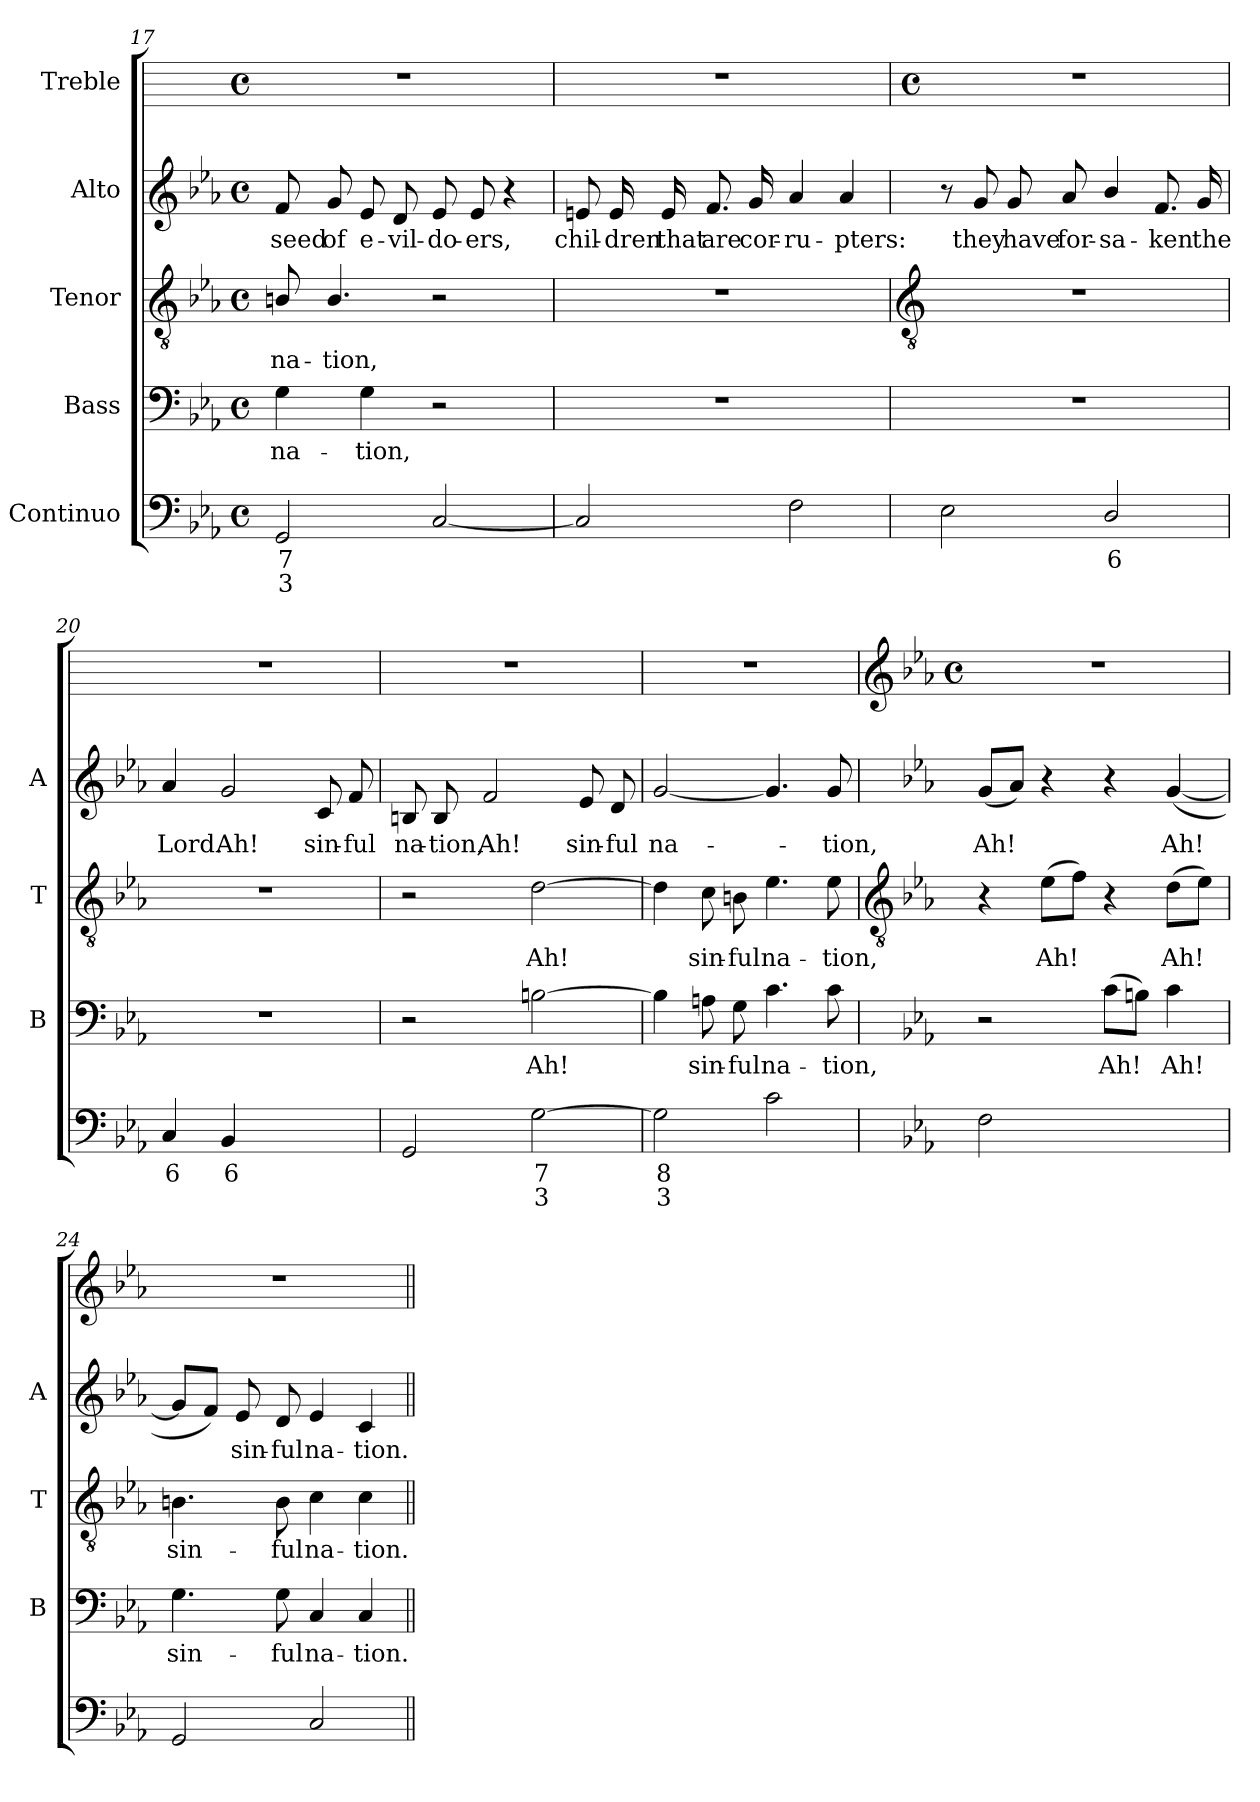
**kern	**text	**text	**kern	**text	**kern	**text	**kern	**text	**kern
*part5	*part5	*part5	*part4	*part4	*part3	*part3	*part2	*part2	*part1
*staff5	*staff5	*staff5	*staff4	*staff4	*staff3	*staff3	*staff2	*staff2	*staff1
*I"Continuo	*	*	*I"Bass	*	*I"Tenor	*	*I"Alto	*	*I"Treble
*	*	*	*I'B	*	*I'T	*	*I'A	*	*
*clefF4	*	*	*clefF4	*	*clefGv2	*	*clefG2	*	*
*k[b-e-a-]	*	*	*k[b-e-a-]	*	*k[b-e-a-]	*	*k[b-e-a-]	*	*
*E-:	*	*	*E-:	*	*E-:	*	*E-:	*	*
*M4/4	*	*	*M4/4	*	*M4/4	*	*M4/4	*	*M4/4
*met(c)	*	*	*met(c)	*	*met(c)	*	*met(c)	*	*met(c)
=17	=17	=17	=17	=17	=17	=17	=17	=17	=17
!	!LO:LY:b	!LO:LY:b	!	!LO:LY:b	!	!LO:LY:b	!	!LO:LY:b	!
2GG	7	3	4G	na-	8Bn/	na-	8f	seed	1r
!	!	!	!	!	!	!LO:LY:b	!	!LO:LY:b	!
.	.	.	.	.	4.B/	-tion,	8g	of	.
!	!	!	!	!LO:LY:b	!	!	!	!LO:LY:b	!
.	.	.	4G	-tion,	.	.	8e-	e-	.
!	!	!	!	!	!	!	!	!LO:LY:b	!
.	.	.	.	.	.	.	8d	-vil-	.
!	!	!	!	!	!	!	!	!LO:LY:b	!
[2C	.	.	2r	.	2r	.	8e-	-do-	.
!	!	!	!	!	!	!	!	!LO:LY:b	!
.	.	.	.	.	.	.	8e-	-ers,	.
.	.	.	.	.	.	.	4r	.	.
=18	=18	=18	=18	=18	=18	=18	=18	=18	=18
!	!	!	!	!	!	!	!	!LO:LY:b	!
2C]	.	.	1r	.	1r	.	8en	chil-	1r
!	!	!	!	!	!	!	!	!LO:LY:b	!
.	.	.	.	.	.	.	16e	-dren	.
!	!	!	!	!	!	!	!	!LO:LY:b	!
.	.	.	.	.	.	.	16e	that	.
!	!	!	!	!	!	!	!	!LO:LY:b	!
.	.	.	.	.	.	.	8.f	are	.
!	!	!	!	!	!	!	!	!LO:LY:b	!
.	.	.	.	.	.	.	16g	cor-	.
!	!	!	!	!	!	!	!	!LO:LY:b	!
2F	.	.	.	.	.	.	4a-	-ru-	.
!	!	!	!	!	!	!	!	!LO:LY:b	!
.	.	.	.	.	.	.	4a-	-pters:	.
!!LO:LB:g=z
=19	=19	=19	=19	=19	=19	=19	=19	=19	=19
*	*	*	*	*	*clefGv2	*	*	*	*
*	*	*	*	*	*	*	*	*	*M4/4
*	*	*	*	*	*	*	*	*	*met(c)
2E-	.	.	1r	.	1r	.	8r	.	1r
!	!	!	!	!	!	!	!	!LO:LY:b	!
.	.	.	.	.	.	.	8g	they	.
!	!	!	!	!	!	!	!	!LO:LY:b	!
.	.	.	.	.	.	.	8g	have	.
!	!	!	!	!	!	!	!	!LO:LY:b	!
.	.	.	.	.	.	.	8a-	for-	.
!	!LO:LY:b	!	!	!	!	!	!	!LO:LY:b	!
2D/	6	.	.	.	.	.	4b-/	-sa-	.
!	!	!	!	!	!	!	!	!LO:LY:b	!
.	.	.	.	.	.	.	8.f	-ken	.
!	!	!	!	!	!	!	!	!LO:LY:b	!
.	.	.	.	.	.	.	16g	the	.
=20	=20	=20	=20	=20	=20	=20	=20	=20	=20
!	!LO:LY:b	!	!	!	!	!	!	!LO:LY:b	!
4C	6	.	1r	.	1r	.	4a-	Lord.	1r
!	!LO:LY:b	!	!	!	!	!	!	!LO:LY:b	!
4BB-	6	.	.	.	.	.	2g	Ah!	.
!	!LO:LY:b	!	!	!	!	!	!	!	!
[4AA-yy	7	.	.	.	.	.	.	.	.
!	!LO:LY:b	!	!	!	!	!	!	!LO:LY:b	!
4AA-yy]	6	.	.	.	.	.	8c	sin-	.
!	!	!	!	!	!	!	!	!LO:LY:b	!
.	.	.	.	.	.	.	8f	-ful	.
=21	=21	=21	=21	=21	=21	=21	=21	=21	=21
!	!	!	!	!	!	!	!	!LO:LY:b	!
2GG	.	.	2r	.	2r	.	8Bn	na-	1r
!	!	!	!	!	!	!	!	!LO:LY:b	!
.	.	.	.	.	.	.	8B	-tion,	.
!	!	!	!	!	!	!	!	!LO:LY:b	!
.	.	.	.	.	.	.	2f	Ah!	.
!	!LO:LY:b	!LO:LY:b	!	!LO:LY:b	!	!LO:LY:b	!	!	!
[2G	7	3	[2Bn	Ah!	[2d	Ah!	.	.	.
!	!	!	!	!	!	!	!	!LO:LY:b	!
.	.	.	.	.	.	.	8e-	sin-	.
!	!	!	!	!	!	!	!	!LO:LY:b	!
.	.	.	.	.	.	.	8d	-ful	.
=22	=22	=22	=22	=22	=22	=22	=22	=22	=22
!	!LO:LY:b	!LO:LY:b	!	!	!	!	!	!LO:LY:b	!
2G]	8	3	4B]	.	4d]	.	[2g	na-	1r
!	!	!	!	!LO:LY:b	!	!LO:LY:b	!	!	!
.	.	.	8An	sin-	8c	sin-	.	.	.
!	!	!	!	!LO:LY:b	!	!LO:LY:b	!	!	!
.	.	.	8G	-ful	8Bn	-ful	.	.	.
!	!	!	!	!LO:LY:b	!	!LO:LY:b	!	!	!
2c	.	.	4.c	na-	4.e-	na-	4.g]	.	.
!	!	!	!	!LO:LY:b	!	!LO:LY:b	!	!LO:LY:b	!
.	.	.	8c	-tion,	8e-	-tion,	8g	tion,	.
!!LO:LB:g=z
=23	=23	=23	=23	=23	=23	=23	=23	=23	=23
*	*	*	*	*	*clefGv2	*	*	*	*clefG2
*	*	*	*	*	*	*	*	*	*k[b-e-a-]
*	*	*	*	*	*	*	*	*	*E-:
*	*	*	*	*	*	*	*	*	*M4/4
*	*	*	*	*	*	*	*	*	*met(c)
!	!	!	!	!	!	!	!	!LO:LY:b	!
2F	.	.	2r	.	4r	.	(<8gL	Ah!	1r
.	.	.	.	.	.	.	8a-J)	.	.
!	!	!	!	!	!	!LO:LY:b	!	!	!
.	.	.	.	.	(>8e-L	Ah!	4r	.	.
.	.	.	.	.	8fJ)	.	.	.	.
!	!	!	!	!LO:LY:b	!	!	!	!	!
[4Gyy	.	.	(>8cL	Ah!	4r	.	4r	.	.
.	.	.	8BnJ)	.	.	.	.	.	.
!	!LO:LY:b	!LO:LY:b	!	!LO:LY:b	!	!LO:LY:b	!	!LO:LY:b	!
4Gyy]	6	4	4c	Ah!	(>8dL	Ah!	(<[4g	Ah!	.
.	.	.	.	.	8e-J)	.	.	.	.
=24	=24	=24	=24	=24	=24	=24	=24	=24	=24
!	!	!	!	!LO:LY:b	!	!LO:LY:b	!	!	!
2GG	.	.	4.G	sin-	4.Bn	sin-	8gL]	.	1r
.	.	.	.	.	.	.	8fJ)	.	.
!	!	!	!	!	!	!	!	!LO:LY:b	!
.	.	.	.	.	.	.	8e-	sin-	.
!	!	!	!	!LO:LY:b	!	!LO:LY:b	!	!LO:LY:b	!
.	.	.	8G	-ful	8B	-ful	8d	-ful	.
!	!	!	!	!LO:LY:b	!	!LO:LY:b	!	!LO:LY:b	!
2C	.	.	4C	na-	4c	na-	4e-	na-	.
!	!	!	!	!LO:LY:b	!	!LO:LY:b	!	!LO:LY:b	!
.	.	.	4C	-tion.	4c	-tion.	4c	-tion.	.
=||	=||	=||	=||	=||	=||	=||	=||	=||	=||
*-	*-	*-	*-	*-	*-	*-	*-	*-	*-
